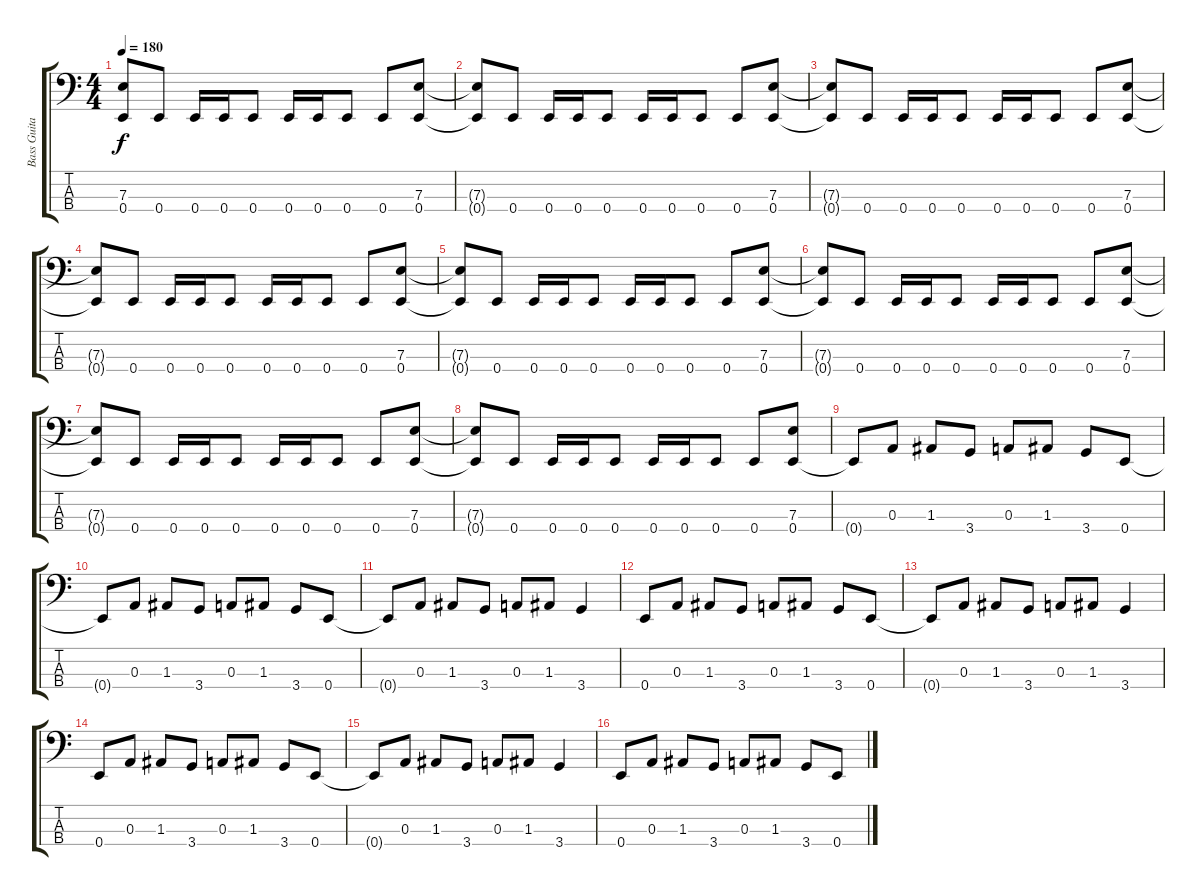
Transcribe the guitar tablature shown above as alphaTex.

\track ("Bass Guitar - Jason" "Bass Guita") {instrument electricbasspick}
\staff {score tabs}
\tuning (G2 D2 A1 E1) {hide}
\ts (4 4)
\tempo 180
\clef f4
\ks c
(7.3{t} 0.4{t}).8{dy f} 0.4.8 0.4.16 0.4.16 0.4.8 0.4.16 0.4.16 0.4.8 0.4.8 (7.3 0.4).8 |
(7.3{t} 0.4{t}).8 0.4.8 0.4.16 0.4.16 0.4.8 0.4.16 0.4.16 0.4.8 0.4.8 (7.3 0.4).8 |
(7.3{t} 0.4{t}).8 0.4.8 0.4.16 0.4.16 0.4.8 0.4.16 0.4.16 0.4.8 0.4.8 (7.3 0.4).8 |
(7.3{t} 0.4{t}).8 0.4.8 0.4.16 0.4.16 0.4.8 0.4.16 0.4.16 0.4.8 0.4.8 (7.3 0.4).8 |
(7.3{t} 0.4{t}).8 0.4.8 0.4.16 0.4.16 0.4.8 0.4.16 0.4.16 0.4.8 0.4.8 (7.3 0.4).8 |
(7.3{t} 0.4{t}).8 0.4.8 0.4.16 0.4.16 0.4.8 0.4.16 0.4.16 0.4.8 0.4.8 (7.3 0.4).8 |
(7.3{t} 0.4{t}).8 0.4.8 0.4.16 0.4.16 0.4.8 0.4.16 0.4.16 0.4.8 0.4.8 (7.3 0.4).8 |
(7.3{t} 0.4{t}).8 0.4.8 0.4.16 0.4.16 0.4.8 0.4.16 0.4.16 0.4.8 0.4.8 (7.3 0.4).8 |
0.4{t}.8 0.3.8 1.3.8 3.4.8 0.3.8 1.3.8 3.4.8 0.4.8 |
0.4{t}.8 0.3.8 1.3.8 3.4.8 0.3.8 1.3.8 3.4.8 0.4.8 |
0.4{t}.8 0.3.8 1.3.8 3.4.8 0.3.8 1.3.8 3.4.4 |
0.4.8 0.3.8 1.3.8 3.4.8 0.3.8 1.3.8 3.4.8 0.4.8 |
0.4{t}.8 0.3.8 1.3.8 3.4.8 0.3.8 1.3.8 3.4.4 |
0.4.8 0.3.8 1.3.8 3.4.8 0.3.8 1.3.8 3.4.8 0.4.8 |
0.4{t}.8 0.3.8 1.3.8 3.4.8 0.3.8 1.3.8 3.4.4 |
0.4.8 0.3.8 1.3.8 3.4.8 0.3.8 1.3.8 3.4.8 0.4.8
